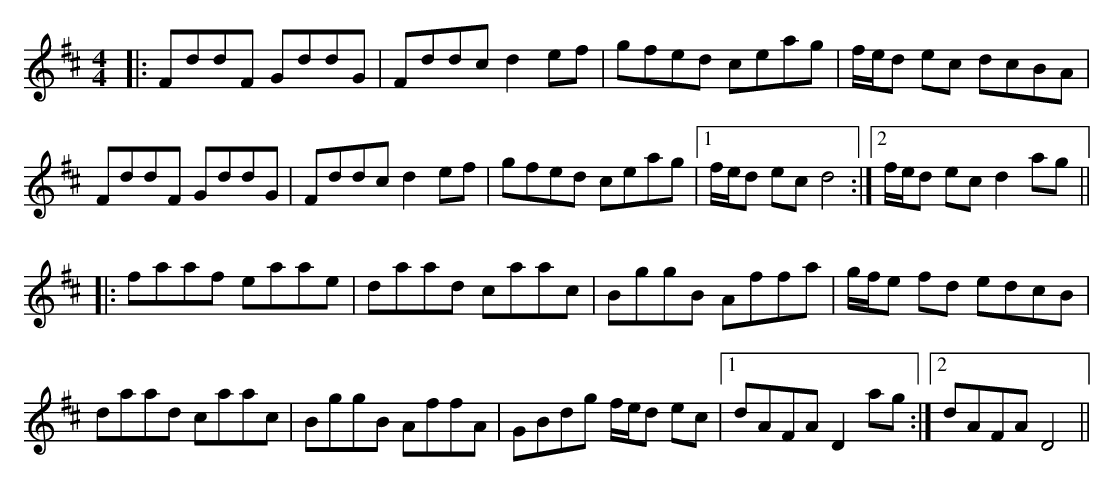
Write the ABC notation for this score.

X:1
M:4/4
K:D
|:FddF GddG|Fddcd2ef|gfed ceag|f/e/d ec dcBA|
FddF GddG|Fddcd2ef|gfed ceag|1 f/e/d ecd4:|2 f/e/d ecd2ag||
|:faaf eaae|daad caac|BggB Affa|g/f/e fd edcB|
daad caac|BggB AffA|GBdg f/e/d ec|1 dAFA D2 ag:|2 dAFA D4||
